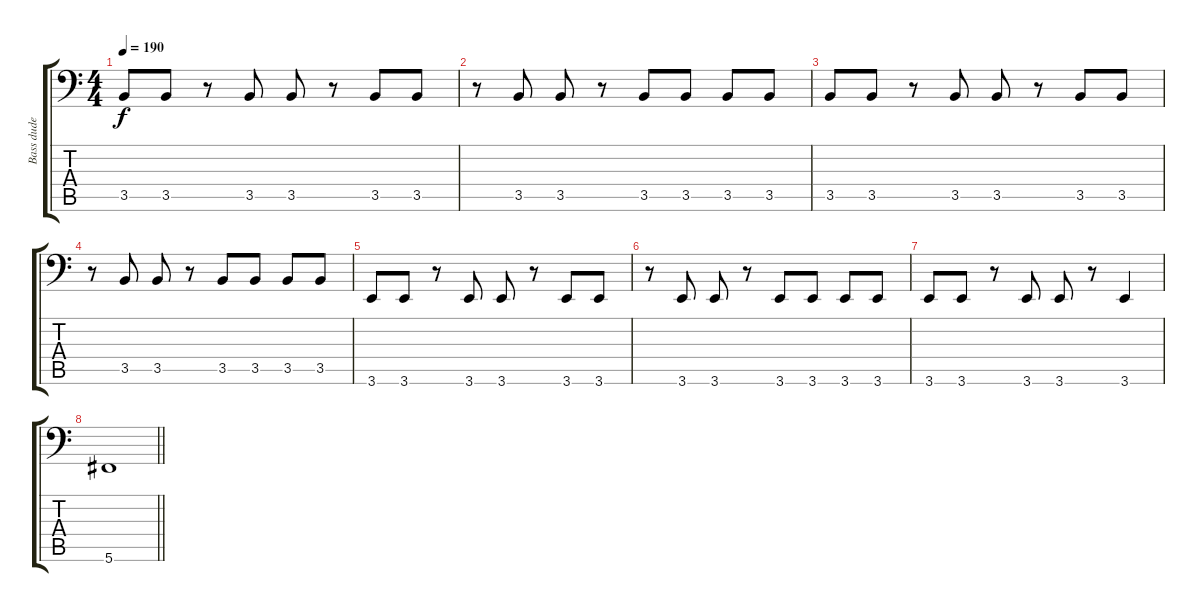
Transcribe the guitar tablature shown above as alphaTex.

\track ("Bass dude" "Bass dude") {instrument electricbasspick}
\staff {score tabs}
\tuning (Eb3 Bb2 Gb2 Db2 Ab1 Db1) {hide}
\ts (4 4)
\tempo 190
\clef f4
\ks c
3.5.8{dy f} 3.5.8 r.8 3.5.8 3.5.8 r.8 3.5.8 3.5.8 |
r.8 3.5.8 3.5.8 r.8 3.5.8 3.5.8 3.5.8 3.5.8 |
3.5.8 3.5.8 r.8 3.5.8 3.5.8 r.8 3.5.8 3.5.8 |
r.8 3.5.8 3.5.8 r.8 3.5.8 3.5.8 3.5.8 3.5.8 |
3.6.8 3.6.8 r.8 3.6.8 3.6.8 r.8 3.6.8 3.6.8 |
r.8 3.6.8 3.6.8 r.8 3.6.8 3.6.8 3.6.8 3.6.8 |
3.6.8 3.6.8 r.8 3.6.8 3.6.8 r.8 3.6.4 |
\barLineRight lightlight
5.6.1
